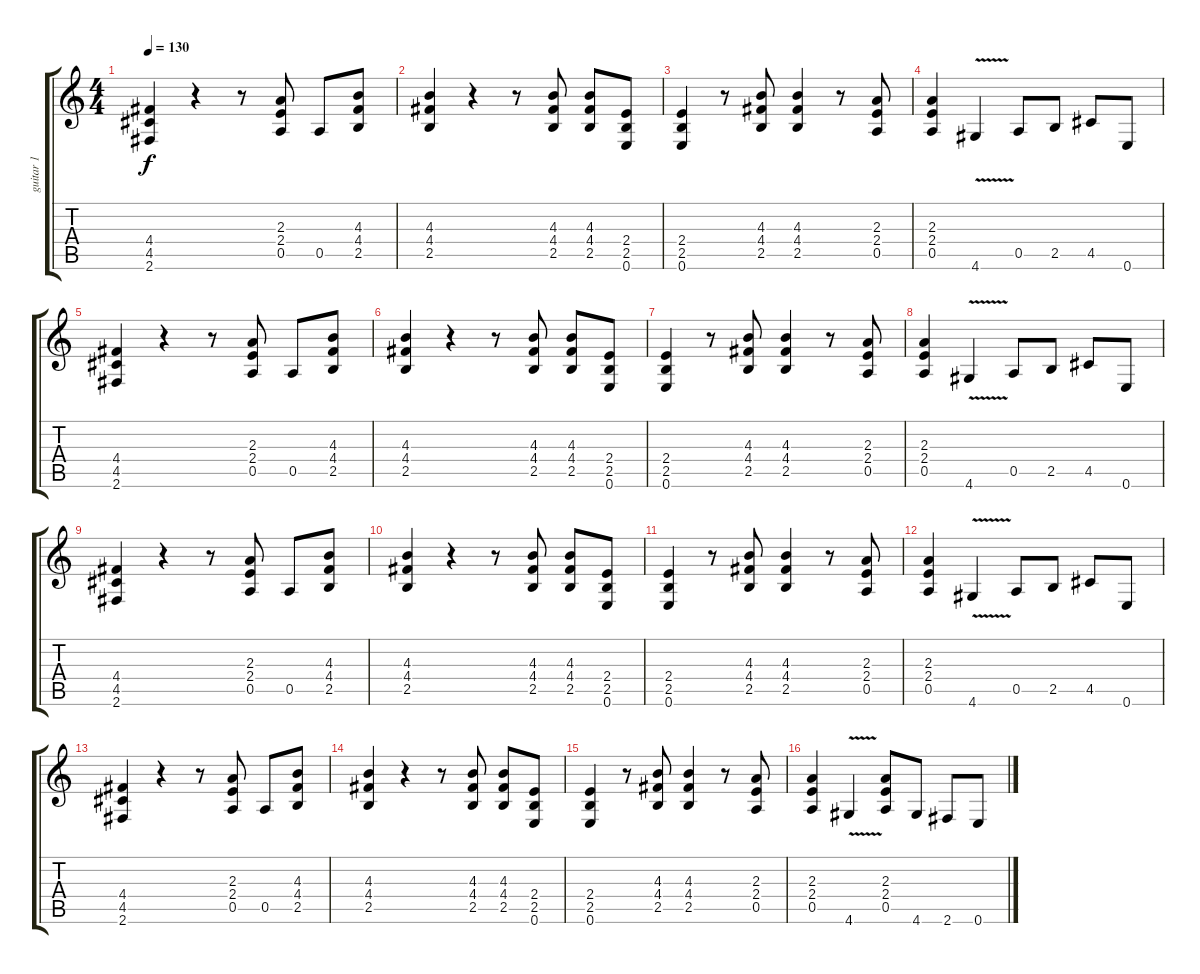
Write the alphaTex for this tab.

\track ("guitar 1" "guitar 1") {instrument distortionguitar}
\staff {score tabs}
\tuning (E4 B3 G3 D3 A2 E2) {hide}
\ts (4 4)
\tempo 130
\clef g2
\ks c
(4.4 4.5 2.6).4{dy f instrument distortionguitar} r.4 r.8 (2.3 2.4 0.5).8 0.5.8 (4.3 4.4 2.5).8 |
(4.3 4.4 2.5).4 r.4 r.8 (4.3 4.4 2.5).8 (4.3 4.4 2.5).8 (2.4 2.5 0.6).8 |
(2.4 2.5 0.6).4 r.8 (4.3 4.4 2.5).8 (4.3 4.4 2.5).4 r.8 (2.3 2.4 0.5).8 |
(2.3 2.4 0.5).4 4.6{be (hold 0 0 60 0) v}.4 0.5.8 2.5.8 4.5.8 0.6.8 |
(4.4 4.5 2.6).4 r.4 r.8 (2.3 2.4 0.5).8 0.5.8 (4.3 4.4 2.5).8 |
(4.3 4.4 2.5).4 r.4 r.8 (4.3 4.4 2.5).8 (4.3 4.4 2.5).8 (2.4 2.5 0.6).8 |
(2.4 2.5 0.6).4 r.8 (4.3 4.4 2.5).8 (4.3 4.4 2.5).4 r.8 (2.3 2.4 0.5).8 |
(2.3 2.4 0.5).4 4.6{be (hold 0 0 60 0) v}.4 0.5.8 2.5.8 4.5.8 0.6.8 |
(4.4 4.5 2.6).4 r.4 r.8 (2.3 2.4 0.5).8 0.5.8 (4.3 4.4 2.5).8 |
(4.3 4.4 2.5).4 r.4 r.8 (4.3 4.4 2.5).8 (4.3 4.4 2.5).8 (2.4 2.5 0.6).8 |
(2.4 2.5 0.6).4 r.8 (4.3 4.4 2.5).8 (4.3 4.4 2.5).4 r.8 (2.3 2.4 0.5).8 |
(2.3 2.4 0.5).4 4.6{be (hold 0 0 60 0) v}.4 0.5.8 2.5.8 4.5.8 0.6.8 |
(4.4 4.5 2.6).4 r.4 r.8 (2.3 2.4 0.5).8 0.5.8 (4.3 4.4 2.5).8 |
(4.3 4.4 2.5).4 r.4 r.8 (4.3 4.4 2.5).8 (4.3 4.4 2.5).8 (2.4 2.5 0.6).8 |
(2.4 2.5 0.6).4 r.8 (4.3 4.4 2.5).8 (4.3 4.4 2.5).4 r.8 (2.3 2.4 0.5).8 |
(2.3 2.4 0.5).4 4.6{be (hold 0 0 60 0) v}.4 (2.3 2.4 0.5).8 4.6.8 2.6.8 0.6.8
